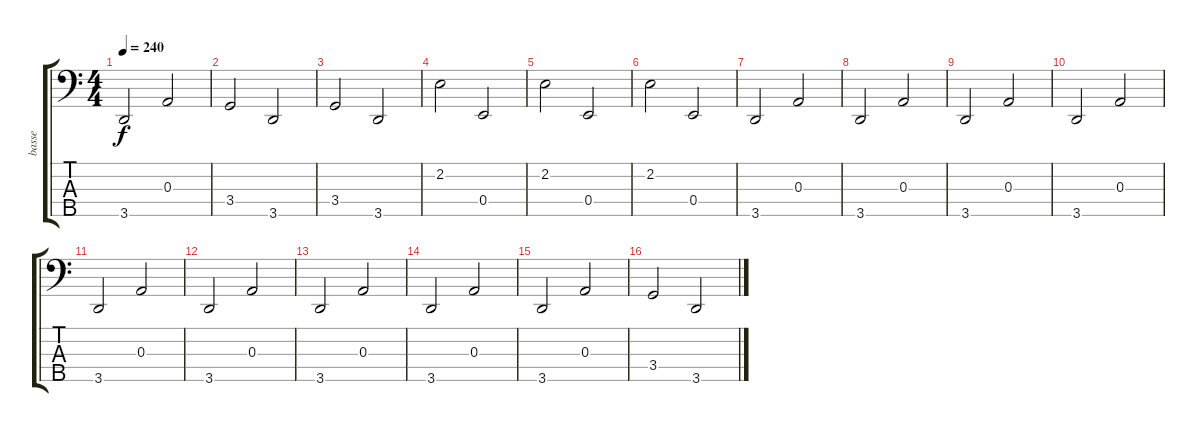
\track ("basse" "basse") {instrument acousticguitarnylon}
\staff {score tabs}
\tuning (G2 D2 A1 E1 B0) {hide}
\ts (4 4)
\tempo 240
\clef f4
\ks c
3.5.2{dy f} 0.3.2 |
3.4.2 3.5.2 |
3.4.2 3.5.2 |
2.2.2 0.4.2 |
2.2.2 0.4.2 |
2.2.2 0.4.2 |
3.5.2 0.3.2 |
3.5.2 0.3.2 |
3.5.2 0.3.2 |
3.5.2 0.3.2 |
3.5.2 0.3.2 |
3.5.2 0.3.2 |
3.5.2 0.3.2 |
3.5.2 0.3.2 |
3.5.2 0.3.2 |
3.4.2 3.5.2
